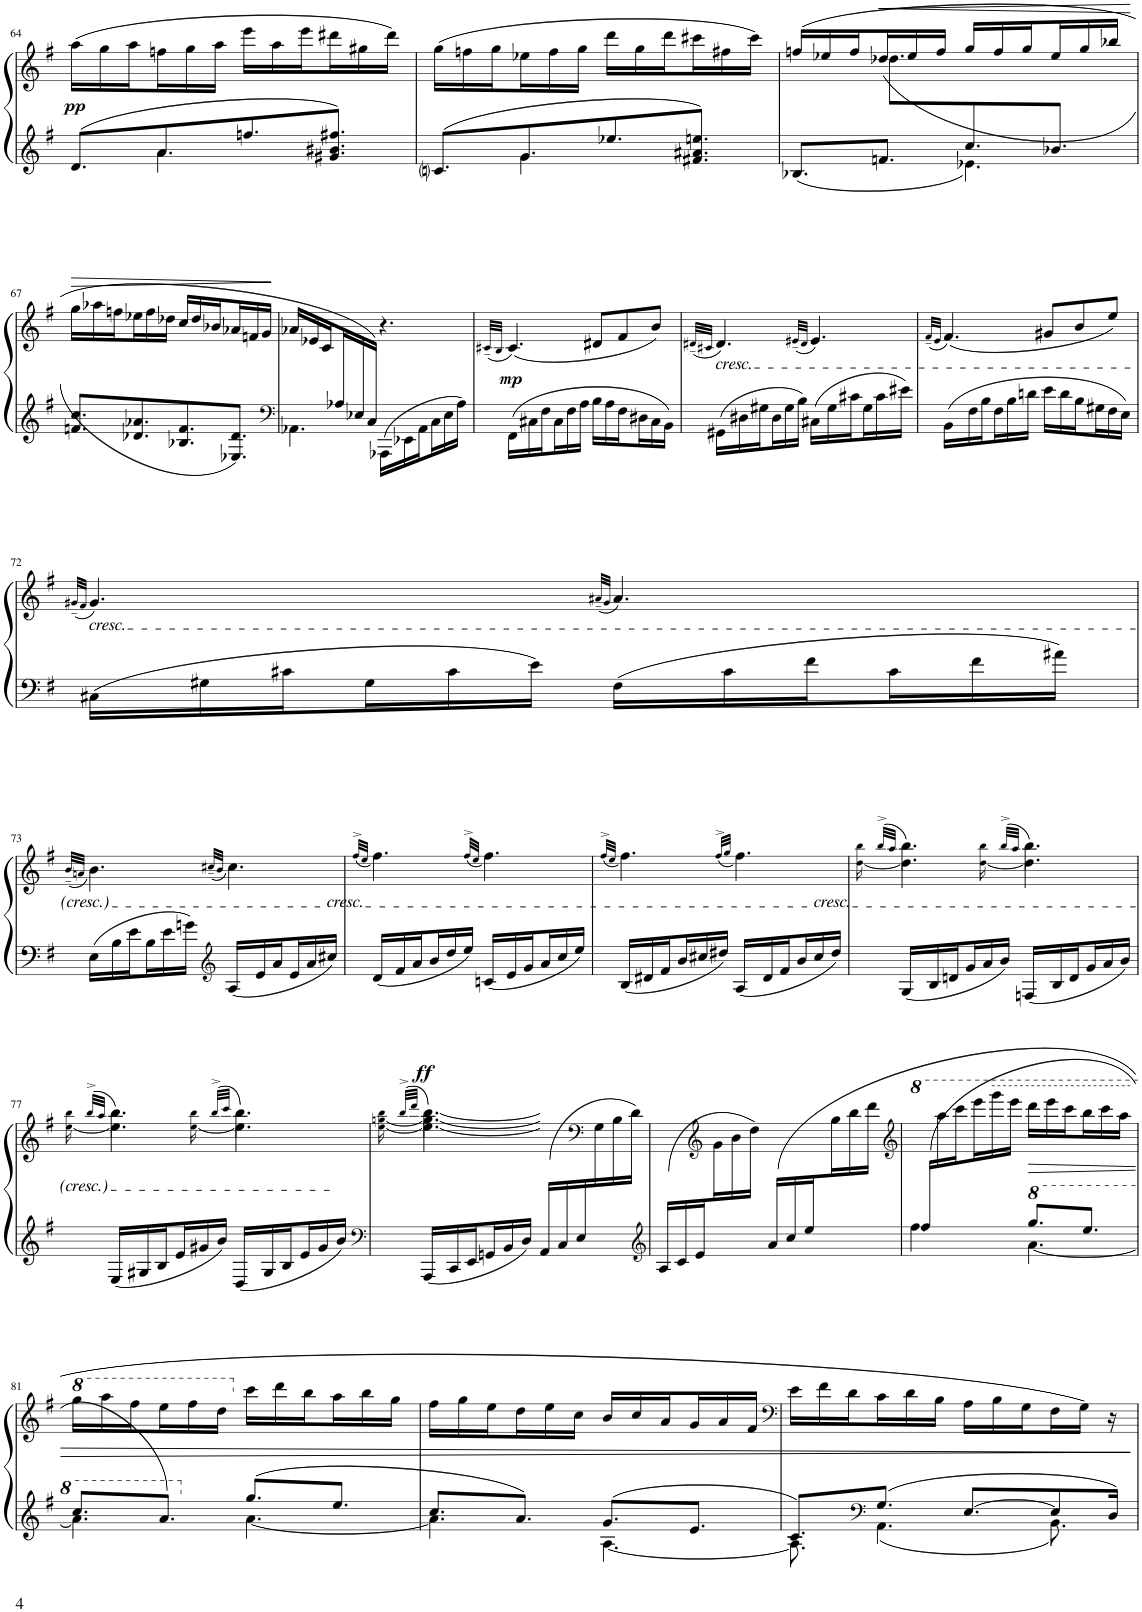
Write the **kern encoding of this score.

**kern	**kern	**dynam
*part1	*part1	*part1
*staff2	*staff1	*staff1/2
*I"Piano	*	*
*I'Pno.	*	*
!!LO:PB:g=z
*clefG2	*clefG2	*
*k[f#]	*k[f#]	*
*M12/16	*M12/16	*
=64	=64	=64
*^	*	*
!	!	!	!LO:DY:b
8.d/L	8.ryy	(16aa\LL	pp
.	.	16gg\	.
.	.	16aa\J	.
8.a/	4.a\	16ffn\L	.
.	.	16gg\	.
.	.	16aa\JJ	.
8.ffn/	.	16eee\LL	.
.	.	16aa\	.
.	.	16eee\J	.
8.g#X/ 8.b#X/ 8.ff#X/J	8.ryy	16ddd#X\L	.
.	.	16gg#X\	.
.	.	16ddd#\JJ)	.
=65	=65	=65	=65
8.cni/L	8.ryy	(16gg\LL	.
.	.	16ffn\	.
.	.	16gg\J	.
8.g/	4.g\	16ee-X\L	.
.	.	16ff\	.
.	.	16gg\JJ	.
8.ee-X/	.	16ddd\LL	.
.	.	16gg\	.
.	.	16ddd\J	.
8.f#X/ 8.a#X/ 8.een/J	8.ryy	16ccc#X\L	.
.	.	16ff#X\	.
.	.	16ccc#\JJ)	.
=66	=66	=66	=66
*	*	*^	*
8.ryy	8.B-X/L	(16ffn/LL	8.ryy	.
.	.	16ee-X/	.	.
.	.	16ff/J	.	.
!	!	!	!	!LO:HP:b
8.ryy	8.fn/J	(16dd-X/L	8.dd-\L	<
.	.	16ee-/	.	.
.	.	16ff/JJ	.	.
8.cc/	4.e-X\	16gg/LL	4.ryy	.
.	.	16ff/	.	.
.	.	16gg/J	.	.
8.b-X/J	.	16ee-/L	.	.
.	.	16gg/	.	.
.	.	16bb-X/JJ	.	.
*v	*v	*	*	*
*	*v	*v	*
!!LO:LB:g=z
=67	=67	=67
!	!	!LO:HP:b
8.fn/ 8.cc/L	16gg\LL	>
.	16aa-X\	.
.	16ffn\J	.
8.d-X/ 8.a-X/	16ee-X\L	.
.	16ff\	.
.	16dd-X\JJ	.
8.B-X/ 8.f/	16cc/LL	.
.	16dd-/	.
.	16b-X/J	.
8.E-X/ 8.d-/J)	16a-X/L	.
.	16fn/	.
.	16g/JJ	.
.	.	[
=68	=68	=68
*clefF4	*	*
*^	*	*
8.ryy	4.AA-X\	16a-X/LL	.
.	.	16e-X/	.
.	.	16c/J	.
16A-X/L	.	8.ryy	.
16E-X/	.	.	.
16C/JJ)	.	.	.
4.ryy	16AAA-X\LL	4.r	.
.	16EE-X\	.	.
.	16AA-\J	.	.
.	16C\L	.	.
.	16E-\	.	.
.	16A-\JJ	.	.
*v	*v	*	*
=69	=69	=69
.	(32qc#X~/LLL	.
.	32qB/JJJ	.
*	*^	*
!	!	!	!LO:DY:a=2
16FF#\LL	(4.c#/)	32c#!LLL	mp
.	.	32B!JJ	.
16C#X\	.	[8c#!	.
16F#\J	.	.	.
16C#\L	.	8.c#!J]	.
16F#\	.	.	.
16A\JJ	.	.	.
16B\LL	8d#X/L	4.ryy	.
16A\	.	.	.
16F#\J	8f#/	.	.
16D#X\L	.	.	.
16C#\	8b/J)	.	.
16BB\JJ	.	.	.
=70	=70	=70	=70
.	(32qd#X~/LLL	.	.
.	32qc#X/JJJ	.	.
!LO:TX:a:i:t=cresc.	!	!	!
16GG#X\LL	4.d#/)	32d#!LLL	.
.	.	32c#!JJ	.
16D#X\	.	[8d#!	.
16G#X\J	.	.	.
16D#\L	.	8.d#!J]	.
16G#\	.	.	.
16B\JJ	.	.	.
.	(32qe#X~/LLL	.	.
.	32qd#/JJJ	.	.
16C#X\LL	4.e#/)	32e#!LLL	.
.	.	32d#!JJ	.
16G#\	.	[8e#!	.
16c#X\J	.	.	.
16G#\L	.	8.e#!J]	.
16c#\	.	.	.
16e#X\JJ	.	.	.
=71	=71	=71	=71
.	(32qf#~</LLL	.	.
.	32qe/JJJ	.	.
16BB\LL	(4.f#/)	32f#!LLL	.
.	.	32e!JJ	.
16F#\	.	[8f#!	.
16B\J	.	.	.
16F#\L	.	8.f#!J]	.
16B\	.	.	.
16dn\JJ	.	.	.
16e\LL	8g#X/L	4.ryy	.
16d\	.	.	.
16B\J	8b/	.	.
16G#X\L	.	.	.
16F#\	8ee/J)	.	.
16E\JJ	.	.	.
!!LO:LB:g=z	!!
=72	=72	=72	=72
.	(32qg#X~</LLL	.	.
.	32qf#/JJJ	.	.
!LO:TX:a:i:t=cresc.	!	!	!
16C#X\LL	4.g#/)	32g#!LLL	.
.	.	32f#!JJ	.
16G#X\	.	[8g#!	.
16c#X\J	.	.	.
16G#\L	.	8.g#!J]	.
16c#\	.	.	.
16e\JJ	.	.	.
.	(32qa#X~</LLL	.	.
.	32qg#/JJJ	.	.
16F#\LL	4.a#/)	32a#!LLL	.
.	.	32g#!JJ	.
16c#\	.	[8a#!	.
16f#\J	.	.	.
16c#\L	.	8.a#!J]	.
16f#\	.	.	.
16a#X\JJ	.	.	.
!!LO:LB:g=z	!!
=73	=73	=73	=73
.	(32qb~</LLL	.	.
.	32qan/JJJ	.	.
16E\LL	4.b\)	32b!LLL	.
.	.	32a!JJ	.
16B\	.	[8b!	.
16e\J	.	.	.
16B\L	.	8.b!J]	.
16e\	.	.	.
16gn\JJ	.	.	.
*clefG2	*	*	*
.	(32qcc#X~</LLL	.	.
.	32qb/JJJ	.	.
16A/LL	4.cc#\)	32cc#!LLL	.
.	.	32b!JJ	.
16e/	.	[8cc#!	.
16a/J	.	.	.
16e/L	.	8.cc#!J]	.
16a/	.	.	.
!LO:TX:a:i:t=cresc.	!	!	!
16cc#X/JJ	.	.	.
=74	=74	=74	=74
.	(32qff#^>/LLL	.	.
.	32qee/JJJ	.	.
16d/LL	4.ff#\)	32ff#!LLL	.
.	.	32ee!JJ	.
16f#/	.	[8ff#!	.
16a/J	.	.	.
16b/L	.	8.ff#!J]	.
16dd/	.	.	.
16ee/JJ	.	.	.
.	(32qff#^>/LLL	.	.
.	32qee/JJJ	.	.
16cn/LL	4.ff#\)	32ff#!LLL	.
.	.	32ee!JJ	.
16e/	.	[8ff#!	.
16g/J	.	.	.
16a/L	.	8.ff#!J]	.
16cc/	.	.	.
16ee/JJ	.	.	.
=75	=75	=75	=75
.	(32qff#^>/LLL	.	.
.	32qee/JJJ	.	.
16B/LL	4.ff#\)	32ff#!LLL	.
.	.	32ee!JJ	.
16d#X/	.	[8ff#!	.
16f#/J	.	.	.
16b/L	.	8.ff#!J]	.
16cc#X/	.	.	.
16dd#X/JJ	.	.	.
.	(32qff#^>/LLL	.	.
.	32qgg/JJJ	.	.
16A/LL	4.ff#\)	32ff#!LLL	.
.	.	32gg!JJ	.
16d#/	.	[8ff#!	.
16f#/J	.	.	.
16b/L	.	8.ff#!J]	.
!LO:TX:a:i:t=cresc.	!	!	!
16cc#/	.	.	.
16dd#/JJ	.	.	.
*	*v	*v	*
=76	=76	=76
.	(32qbb^>/LLL	.
*	*^	*
*	*	*^	*
.	32qaa/JJJ	.	[16qdd\ 16qbb\	.
16G/LL	4.bb\)	32dd! 32bb!LLL	4.dd\]	.
.	.	32aa!JJ	.	.
16B/	.	[8bb!	.	.
16dn/J	.	.	.	.
16g/L	.	8.bb!J]	.	.
16a/	.	.	.	.
16b/JJ	.	.	.	.
.	(32qbb^>/LLL	.	.	.
.	32qaa/JJJ	.	[16qdd\ 16qbb\	.
16Fn/LL	4.bb\)	32dd! 32bb!LLL	4.dd\]	.
.	.	32aa!JJ	.	.
16B/	.	[8bb!	.	.
16d/J	.	.	.	.
16g/L	.	8.bb!J]	.	.
16a/	.	.	.	.
16b/JJ	.	.	.	.
!!LO:LB:g=z	!!	!!
=77	=77	=77	=77	=77
.	(32qbb^>/LLL	.	.	.
.	32qaa/JJJ	.	[16qee\ 16qbb\	.
16E/LL	4.bb\)	32ee! 32bb!LLL	4.ee\]	.
.	.	32aa!JJ	.	.
16G#X/	.	[8bb!	.	.
16B/J	.	.	.	.
16e/L	.	8.bb!J]	.	.
16g#X/	.	.	.	.
16b/JJ	.	.	.	.
.	(32qbb^>/LLL	.	.	.
.	32qccc/JJJ	.	[16qee\ 16qbb\	.
16D/LL	4.bb\)	32ee! 32bb!LLL	4.ee\]	.
.	.	32ccc!JJ	.	.
16G#/	.	[8bb!	.	.
16B/J	.	.	.	.
16e/L	.	8.bb!J]	.	.
16g#/	.	.	.	.
16b/JJ	.	.	.	.
=78	=78	=78	=78	=78
*clefF4	*	*	*	*
.	(32qbb^>/LLL	.	.	.
.	32qddd/JJJ	.	[16qee\ [16qggn\ 16qbb\	.
*^	*	*	*	*
!	!	!	!	!	!LO:DY:a
4.ryy	16AAA/LL	[4.bb\)	32ee! 32gg! 32bb!LLL	4.ee\_ 4.gg\_	ff
.	.	.	32ddd!JJ	.	.
.	16CC/	.	[8bb!	.	.
.	16EE/J	.	.	.	.
.	16GGn/L	.	8.bb!J]	.	.
.	16BB/	.	.	.	.
.	16D/JJ	.	.	.	.
(16AA/LL	4.ryy	8.ryy	4.ryy	4.ee!] 4.gg!] 4.bb!]	.
16C/	.	.	.	.	.
16E/	.	.	.	.	.
*	*	*clefF4	*	*	*
8.ryy	.	16G\	.	.	.
.	.	16B\	.	.	.
.	.	16d\JJ)	.	.	.
*	*	*v	*v	*v	*
=79	=79	=79	=79
*clefG2	*	*	*
(16A/LL	2.ryy	8.ryy	.
16c/	.	.	.
16e/J	.	.	.
*	*	*clefG2	*
8.ryy	.	16g\L	.
.	.	16b\	.
.	.	16dd\JJ)	.
(16a/LL	.	8.ryy	.
16cc/	.	.	.
16ee/J	.	.	.
8.ryy	.	16gg\L	.
.	.	16bb\	.
.	.	16ddd\JJ	.
*v	*v	*	*
=80	=80	=80
*	*clefG2	*
*8va	*	*
*^	*	*
*	*^	*	*
16fff#/LL	4.ff#\	4.f#	16ryy	.
2ryy	.	.	16aaa\	.
.	.	.	16cccc\J	.
.	.	.	16eeee\L	.
.	.	.	16gggg\	.
.	.	.	16eeee\JJ	.
*8va	*	*	*	*
.	8.ggg/L	[4.aa\	16dddd\LL	.
.	.	.	16eeee\	.
.	.	.	16cccc\J	.
8.ryy	8.eee/J	.	16bbb\L	.
.	.	.	16cccc\	.
.	.	.	16aaa\JJ	.
*	*v	*v	*	*
!!LO:LB:g=z
=81	=81	=81	=81
*	*	*X8va	*
*	*	*8va	*
8.ccc/L	4.aa\]	16ggg\LL	.
.	.	16aaa\	.
.	.	16fff#\J	.
8.aa/J	.	16eee\L	.
.	.	16fff#\	.
.	.	16ddd\JJ	.
*X8va	*	*	*
*	*	*X8va	*
8.gg/L	[4.a\	16ccc\LL	.
.	.	16ddd\	.
.	.	16bb\J	.
8.ee/J	.	16aa\L	.
.	.	16bb\	.
.	.	16gg\JJ	.
=82	=82	=82	=82
8.cc/L	4.a\]	16ff#\LL	.
.	.	16gg\	.
.	.	16ee\J	.
8.a/J	.	16dd\L	.
.	.	16ee\	.
.	.	16cc\JJ	.
8.g/L	[4.A\	16b/LL	.
.	.	16cc/	.
.	.	16a/J	.
8.e/J	.	16g/L	.
.	.	16a/	.
.	.	16f#/JJ	.
=83	=83	=83	=83
*	*	*clefF4	*
8.c/L	8.A\]	16e\LL	.
.	.	16f#\	.
.	.	16d\J	.
*clefF4	*	*	*
8.G/J	4.AA\	16c\L	.
.	.	16d\	.
.	.	16B\JJ	.
[8.E/L	.	16A\LL	.
.	.	16B\	.
.	.	16G\J	.
8E/]	8.BB\	16F#\L	.
.	.	16G\JJ)	.
16D/Jk	.	16r	.
*v	*v	*	*
.	.	]
=	=	=
*-	*-	*-
